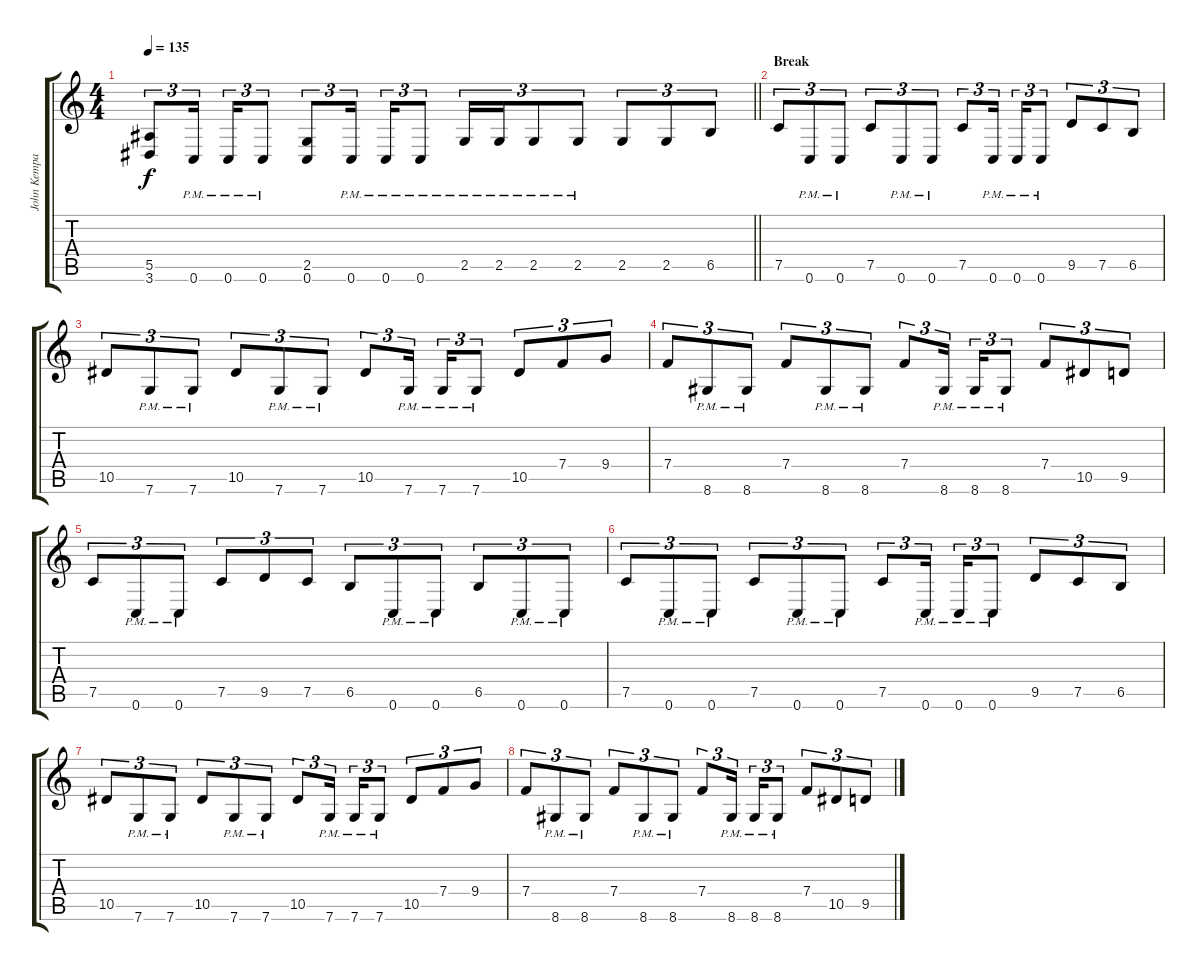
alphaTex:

\track ("John Kempainen" "John Kempa") {instrument overdrivenguitar}
\staff {score tabs}
\tuning (C4 G3 Eb3 Bb2 F2 C2) {hide}
\ts (4 4)
\tempo 135
\clef g2
\barLineRight lightlight
\ks c
(5.5 3.6).8{tu (3 2) dy f} 0.6{pm}.16{tu (3 2) beam splitsecondary} 0.6{pm}.16{tu (3 2)} 0.6{pm}.8{tu (3 2)} (2.5 0.6).8{tu (3 2)} 0.6{pm}.16{tu (3 2) beam splitsecondary} 0.6{pm}.16{tu (3 2)} 0.6{pm}.8{tu (3 2)} 2.5{pm}.16{tu (3 2)} 2.5{pm}.16{tu (3 2)} 2.5{pm}.8{tu (3 2)} 2.5{pm}.8{tu (3 2)} 2.5.8{tu (3 2)} 2.5.8{tu (3 2)} 6.5.8{tu (3 2)} |
\section ("" "Break")
7.5.8{tu (3 2)} 0.6{pm}.8{tu (3 2)} 0.6{pm}.8{tu (3 2)} 7.5.8{tu (3 2)} 0.6{pm}.8{tu (3 2)} 0.6{pm}.8{tu (3 2)} 7.5.8{tu (3 2)} 0.6{pm}.16{tu (3 2) beam splitsecondary} 0.6{pm}.16{tu (3 2)} 0.6{pm}.8{tu (3 2)} 9.5.8{tu (3 2)} 7.5.8{tu (3 2)} 6.5.8{tu (3 2)} |
10.5.8{tu (3 2)} 7.6{pm}.8{tu (3 2)} 7.6{pm}.8{tu (3 2)} 10.5.8{tu (3 2)} 7.6{pm}.8{tu (3 2)} 7.6{pm}.8{tu (3 2)} 10.5.8{tu (3 2)} 7.6{pm}.16{tu (3 2) beam splitsecondary} 7.6{pm}.16{tu (3 2)} 7.6{pm}.8{tu (3 2)} 10.5.8{tu (3 2)} 7.4.8{tu (3 2)} 9.4.8{tu (3 2)} |
7.4.8{tu (3 2)} 8.6{pm}.8{tu (3 2)} 8.6{pm}.8{tu (3 2)} 7.4.8{tu (3 2)} 8.6{pm}.8{tu (3 2)} 8.6{pm}.8{tu (3 2)} 7.4.8{tu (3 2)} 8.6{pm}.16{tu (3 2) beam splitsecondary} 8.6{pm}.16{tu (3 2)} 8.6{pm}.8{tu (3 2)} 7.4.8{tu (3 2)} 10.5.8{tu (3 2)} 9.5.8{tu (3 2)} |
7.5.8{tu (3 2)} 0.6{pm}.8{tu (3 2)} 0.6{pm}.8{tu (3 2)} 7.5.8{tu (3 2)} 9.5.8{tu (3 2)} 7.5.8{tu (3 2)} 6.5.8{tu (3 2)} 0.6{pm}.8{tu (3 2)} 0.6{pm}.8{tu (3 2)} 6.5.8{tu (3 2)} 0.6{pm}.8{tu (3 2)} 0.6{pm}.8{tu (3 2)} |
7.5.8{tu (3 2)} 0.6{pm}.8{tu (3 2)} 0.6{pm}.8{tu (3 2)} 7.5.8{tu (3 2)} 0.6{pm}.8{tu (3 2)} 0.6{pm}.8{tu (3 2)} 7.5.8{tu (3 2)} 0.6{pm}.16{tu (3 2) beam splitsecondary} 0.6{pm}.16{tu (3 2)} 0.6{pm}.8{tu (3 2)} 9.5.8{tu (3 2)} 7.5.8{tu (3 2)} 6.5.8{tu (3 2)} |
10.5.8{tu (3 2)} 7.6{pm}.8{tu (3 2)} 7.6{pm}.8{tu (3 2)} 10.5.8{tu (3 2)} 7.6{pm}.8{tu (3 2)} 7.6{pm}.8{tu (3 2)} 10.5.8{tu (3 2)} 7.6{pm}.16{tu (3 2) beam splitsecondary} 7.6{pm}.16{tu (3 2)} 7.6{pm}.8{tu (3 2)} 10.5.8{tu (3 2)} 7.4.8{tu (3 2)} 9.4.8{tu (3 2)} |
7.4.8{tu (3 2)} 8.6{pm}.8{tu (3 2)} 8.6{pm}.8{tu (3 2)} 7.4.8{tu (3 2)} 8.6{pm}.8{tu (3 2)} 8.6{pm}.8{tu (3 2)} 7.4.8{tu (3 2)} 8.6{pm}.16{tu (3 2) beam splitsecondary} 8.6{pm}.16{tu (3 2)} 8.6{pm}.8{tu (3 2)} 7.4.8{tu (3 2)} 10.5.8{tu (3 2)} 9.5.8{tu (3 2)}
